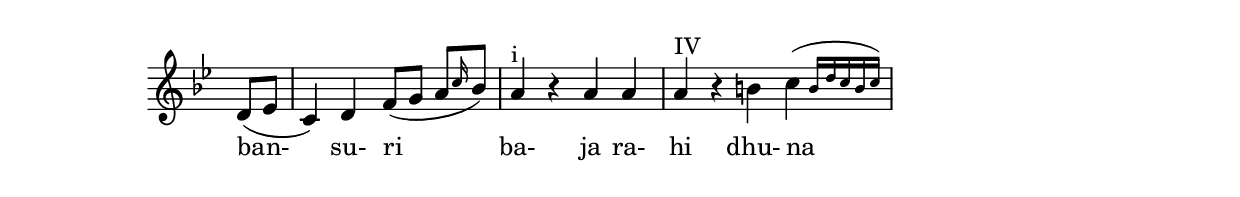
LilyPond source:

#(ly:set-option 'midi-extension "mid")
\version "2.12.3"
\include "english.ly"
\header{


}
%{

%}
melody = {
\once \override Staff.TimeSignature #'stencil = ##f
\clef treble
\key c \phrygian
\cadenzaOn


 \bar "|:"  c'8[( df'8] \bar "|"  bf4) c'4 ef'8[( f'8] \afterGrace g'8[{bf'16} af'8]) \bar "|"  g'4^"i" r4 g'4 g'4 \bar "|"  g'4^"IV" r4 a'4 \afterGrace bf'4({a'16[ c''16 bf'16 a'16 bf'16])} \bar "|"  \break

}


text = \lyricmode {
ban-   su- ri    ba- ja ra- hi dhu- na 
}

\score{
\transpose c' d'
<<
\new Voice = "one" {
\melody
}
\new Lyrics \lyricsto "one" \text
>>
\layout {
\context {
\Score
\remove "Bar_number_engraver"
}
}
\midi {
\context {
\Score
tempoWholesPerMinute = #(ly:make-moment 200 4)
}
}
}